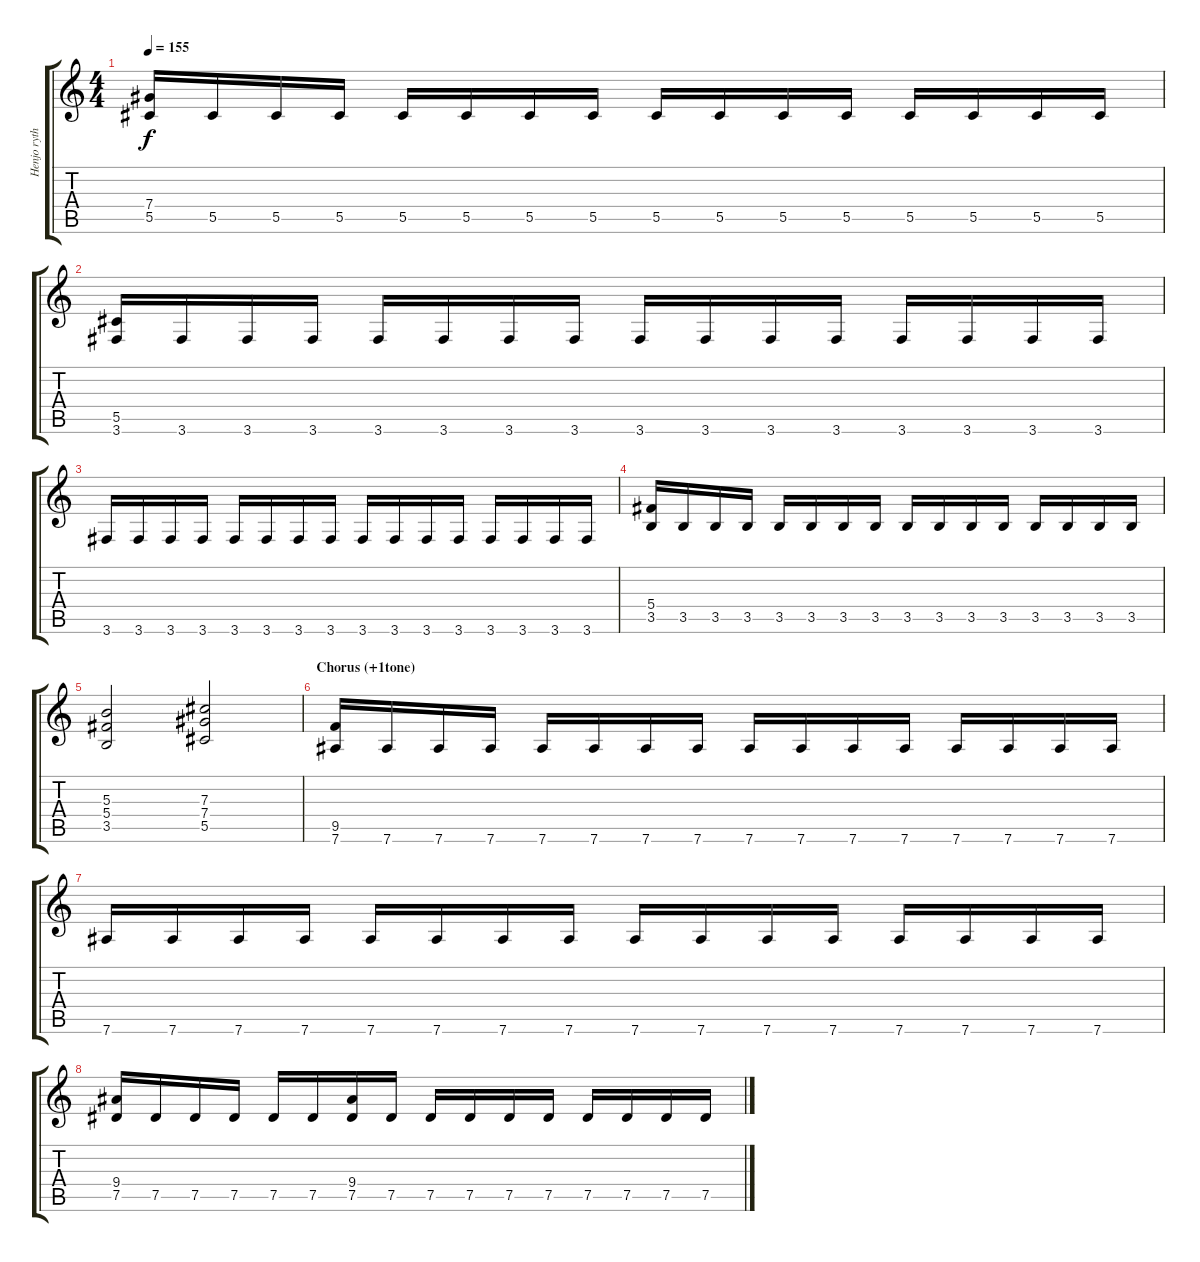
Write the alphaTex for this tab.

\track ("Henjo rythm" "Henjo ryth") {instrument distortionguitar}
\staff {score tabs}
\tuning (Eb4 Bb3 Gb3 Db3 Ab2 Eb2) {hide}
\ts (4 4)
\tempo 155
\clef g2
\ks c
(7.4 5.5).16{dy f} 5.5.16 5.5.16 5.5.16 5.5.16 5.5.16 5.5.16 5.5.16 5.5.16 5.5.16 5.5.16 5.5.16 5.5.16 5.5.16 5.5.16 5.5.16 |
(5.5 3.6).16 3.6.16 3.6.16 3.6.16 3.6.16 3.6.16 3.6.16 3.6.16 3.6.16 3.6.16 3.6.16 3.6.16 3.6.16 3.6.16 3.6.16 3.6.16 |
3.6.16 3.6.16 3.6.16 3.6.16 3.6.16 3.6.16 3.6.16 3.6.16 3.6.16 3.6.16 3.6.16 3.6.16 3.6.16 3.6.16 3.6.16 3.6.16 |
(5.4 3.5).16 3.5.16 3.5.16 3.5.16 3.5.16 3.5.16 3.5.16 3.5.16 3.5.16 3.5.16 3.5.16 3.5.16 3.5.16 3.5.16 3.5.16 3.5.16 |
(5.3 5.4 3.5).2 (7.3 7.4 5.5).2 |
\section ("" "Chorus (+1tone)")
(9.5 7.6).16 7.6.16 7.6.16 7.6.16 7.6.16 7.6.16 7.6.16 7.6.16 7.6.16 7.6.16 7.6.16 7.6.16 7.6.16 7.6.16 7.6.16 7.6.16 |
7.6.16 7.6.16 7.6.16 7.6.16 7.6.16 7.6.16 7.6.16 7.6.16 7.6.16 7.6.16 7.6.16 7.6.16 7.6.16 7.6.16 7.6.16 7.6.16 |
(9.4 7.5).16 7.5.16 7.5.16 7.5.16 7.5.16 7.5.16 (9.4 7.5).16 7.5.16 7.5.16 7.5.16 7.5.16 7.5.16 7.5.16 7.5.16 7.5.16 7.5.16
